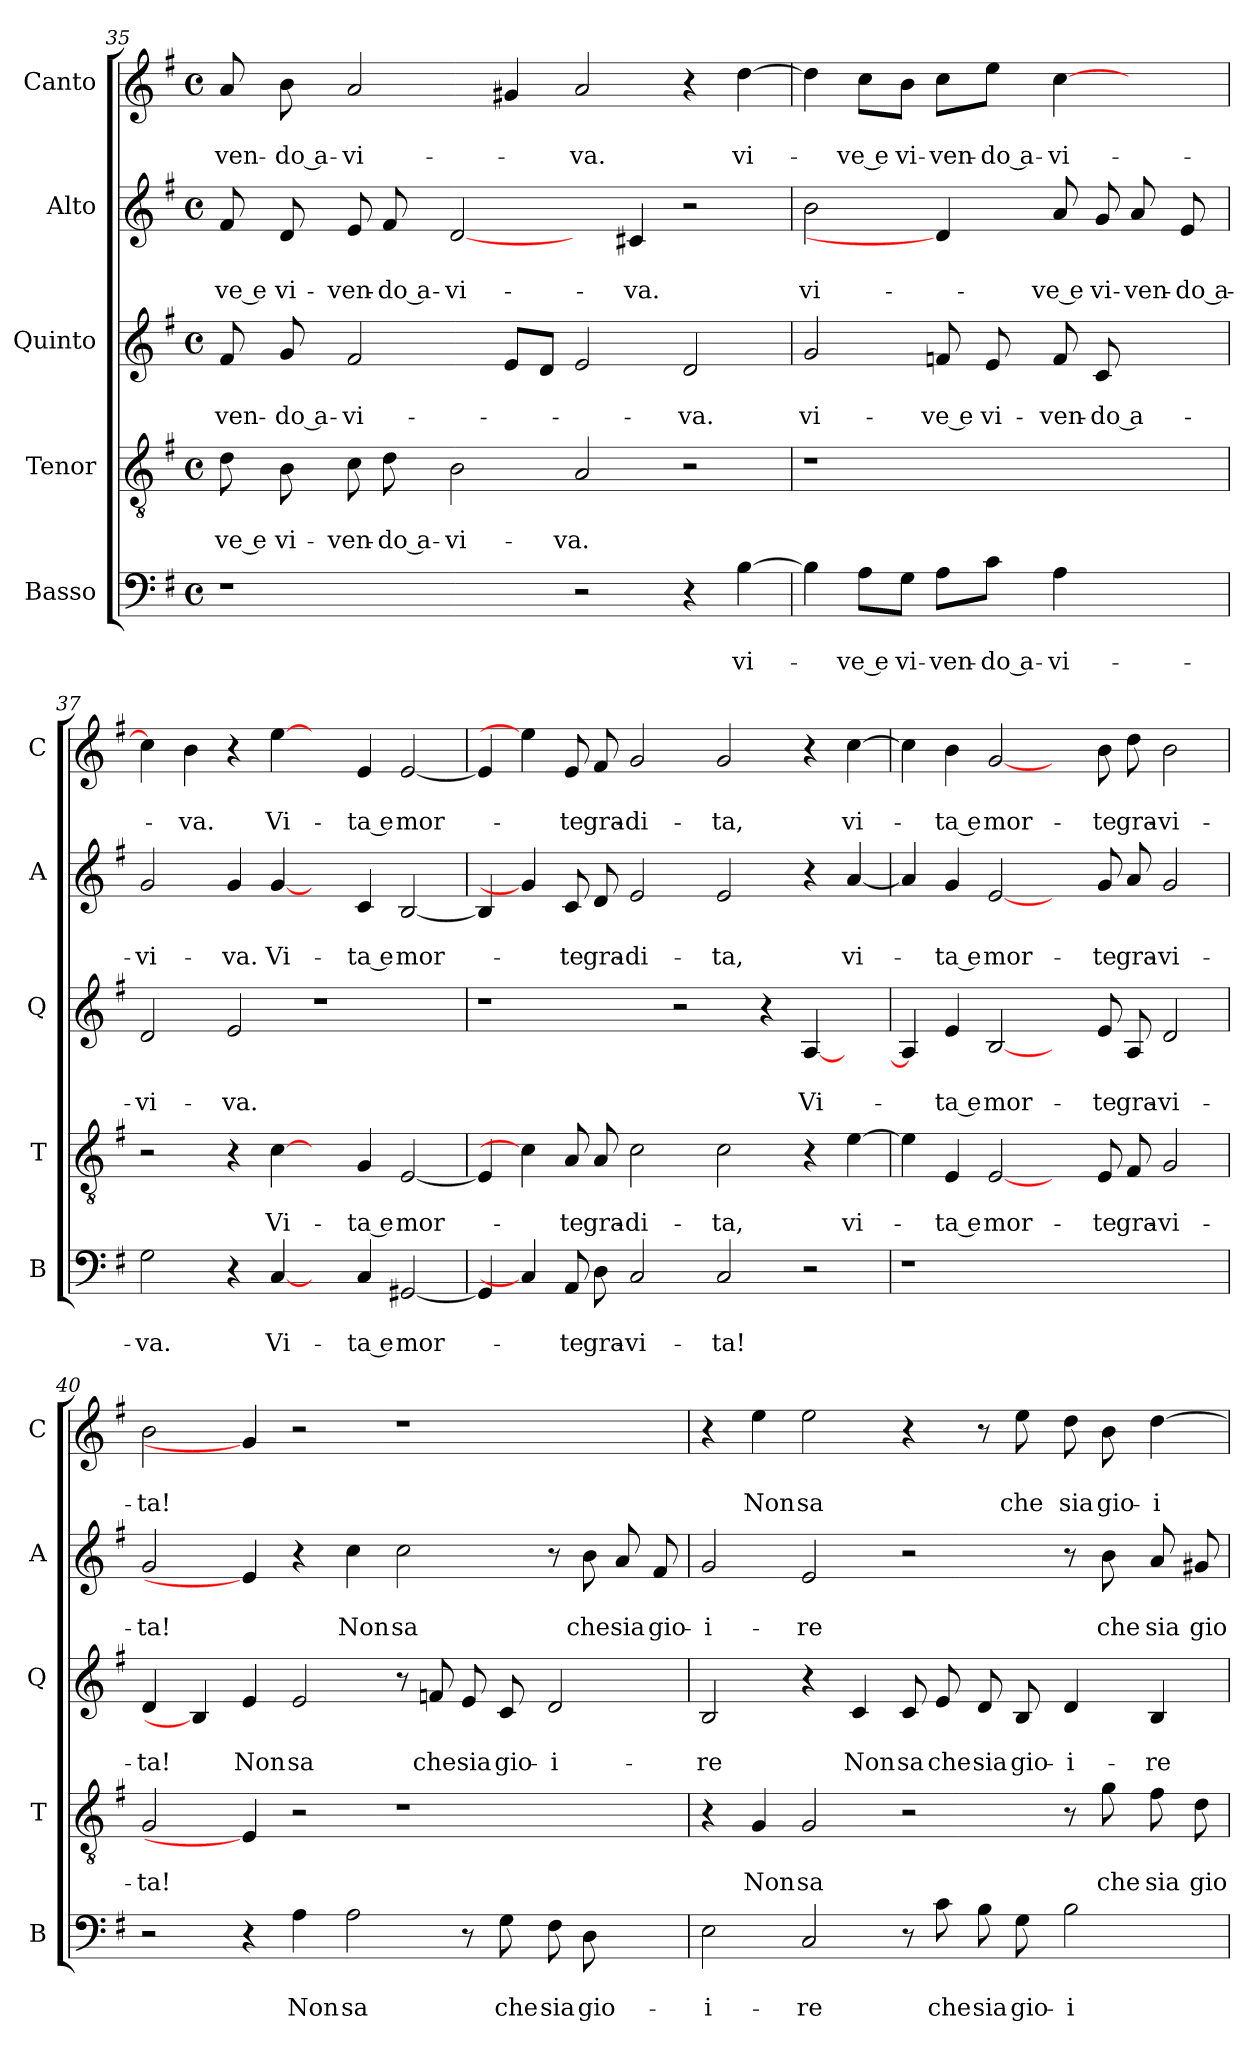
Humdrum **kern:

**kern	**text	**text	**kern	**text	**text	**kern	**text	**text	**kern	**text	**text	**kern	**text	**text
*part5	*part5	*part5	*part4	*part4	*part4	*part3	*part3	*part3	*part2	*part2	*part2	*part1	*part1	*part1
*staff5	*staff5	*staff5	*staff4	*staff4	*staff4	*staff3	*staff3	*staff3	*staff2	*staff2	*staff2	*staff1	*staff1	*staff1
*I"Basso	*	*	*I"Tenor	*	*	*I"Quinto	*	*	*I"Alto	*	*	*I"Canto	*	*
*I'B	*	*	*I'T	*	*	*I'Q	*	*	*I'A	*	*	*I'C	*	*
!!LO:LB:g=z
*clefF4	*	*	*clefGv2	*	*	*clefG2	*	*	*clefG2	*	*	*clefG2	*	*
*k[f#]	*	*	*k[f#]	*	*	*k[f#]	*	*	*k[f#]	*	*	*k[f#]	*	*
*G:	*	*	*G:	*	*	*G:	*	*	*G:	*	*	*G:	*	*
*M4/4	*	*	*M4/4	*	*	*M4/4	*	*	*M4/4	*	*	*M4/4	*	*
*met(c)	*	*	*met(c)	*	*	*met(c)	*	*	*met(c)	*	*	*met(c)	*	*
=35	=35	=35	=35	=35	=35	=35	=35	=35	=35	=35	=35	=35	=35	=35
!	!	!	!	!	!LO:LY:b	!	!	!LO:LY:b	!	!	!LO:LY:b	!	!	!LO:LY:b
1r	.	.	8d\	.	-ve e	8f#/	.	-ven-	8f#/	.	-ve e	8a/	.	-ven-
!	!	!	!	!	!LO:LY:b	!	!	!LO:LY:b	!	!	!LO:LY:b	!	!	!LO:LY:b
.	.	.	8B\	.	vi-	8g/	.	-do a-	8d/	.	vi-	8b\	.	-do a-
!	!	!	!	!	!LO:LY:b	!	!	!LO:LY:b	!	!	!LO:LY:b	!	!	!LO:LY:b
.	.	.	8c\	.	-ven-	2f#/	.	-vi-	8e/	.	-ven-	2a/	.	-vi-
!	!	!	!	!	!LO:LY:b	!	!	!	!	!	!LO:LY:b	!	!	!
.	.	.	8d\	.	-do a-	.	.	.	8f#/	.	-do a-	.	.	.
!	!	!	!	!	!LO:LY:b	!	!	!	!	!	!LO:LY:b	!	!	!
.	.	.	2B\	.	-vi-	.	.	.	[2d/	.	-vi-	.	.	.
.	.	.	.	.	.	8e/L	.	.	.	.	.	4g#X/	.	.
.	.	.	.	.	.	8d/J	.	.	.	.	.	.	.	.
!	!	!	!	!	!LO:LY:b	!	!	!	!	!	!	!	!	!LO:LY:b
2r	.	.	2A/	.	-va.	2e/	.	.	4ryy	.	.	2a/	.	-va.
!	!	!	!	!	!	!	!	!	!	!	!LO:LY:b	!	!	!
.	.	.	.	.	.	.	.	.	4c#X/	.	-va.	.	.	.
!	!	!	!	!	!	!	!	!LO:LY:b	!	!	!	!	!	!
4r	.	.	2r	.	.	2d/	.	-va.	2r	.	.	4r	.	.
!	!	!LO:LY:b	!	!	!	!	!	!	!	!	!	!	!	!LO:LY:b
[4B\	.	vi-	.	.	.	.	.	.	.	.	.	[4dd\	.	vi-
=36	=36	=36	=36	=36	=36	=36	=36	=36	=36	=36	=36	=36	=36	=36
!	!	!	!	!	!	!	!	!LO:LY:b	!	!	!LO:LY:b	!	!	!
4B\]	.	.	1r	.	.	2g/	.	vi-	2b\	.	vi-	4dd\]	.	.
!	!	!LO:LY:b	!	!	!	!	!	!	!	!	!	!	!	!LO:LY:b
8A\L	.	-ve e	.	.	.	.	.	.	.	.	.	8cc\L	.	-ve e
!	!	!LO:LY:b	!	!	!	!	!	!	!	!	!	!	!	!LO:LY:b
8G\J	.	vi-	.	.	.	.	.	.	.	.	.	8b\J	.	vi-
!	!	!LO:LY:b	!	!	!	!	!	!LO:LY:b	!	!	!	!	!	!LO:LY:b
8A\L	.	-ven-	.	.	.	8fn/	.	-ve e	4d/]	.	.	8cc\L	.	-ven-
!	!	!LO:LY:b	!	!	!	!	!	!LO:LY:b	!	!	!	!	!	!LO:LY:b
8c\J	.	-do a-	.	.	.	8e/	.	vi-	.	.	.	8ee\J	.	-do a-
!	!	!LO:LY:b	!	!	!	!	!	!LO:LY:b	!	!	!LO:LY:b	!	!	!LO:LY:b
4A\	.	-vi-	.	.	.	8f/	.	-ven-	8a/	.	-ve e	[4cc\	.	-vi-
!	!	!	!	!	!	!	!	!LO:LY:b	!	!	!LO:LY:b	!	!	!
.	.	.	.	.	.	8c/	.	-do a-	8g/	.	vi-	.	.	.
!	!	!	!	!	!	!	!	!	!	!	!LO:LY:b	!	!	!
4ryy	.	.	4ryy	.	.	4ryy	.	.	8a/	.	-ven-	4ryy	.	.
!	!	!	!	!	!	!	!	!	!	!	!LO:LY:b	!	!	!
.	.	.	.	.	.	.	.	.	8e/	.	-do a-	.	.	.
=37	=37	=37	=37	=37	=37	=37	=37	=37	=37	=37	=37	=37	=37	=37
!	!	!LO:LY:b	!	!	!	!	!	!LO:LY:b	!	!	!LO:LY:b	!	!	!
2G\	.	-va.	2r	.	.	2d/	.	-vi-	2g/	.	-vi-	4cc\]	.	.
!	!	!	!	!	!	!	!	!	!	!	!	!	!	!LO:LY:b
.	.	.	.	.	.	.	.	.	.	.	.	4b\	.	-va.
!	!	!	!	!	!	!	!	!LO:LY:b	!	!	!LO:LY:b	!	!	!
4r	.	.	4r	.	.	2e/	.	-va.	4g/	.	-va.	4r	.	.
!	!	!LO:LY:b	!	!	!LO:LY:b	!	!	!	!	!	!LO:LY:b	!	!	!LO:LY:b
[4C/	.	Vi-	[4c\	.	Vi-	.	.	.	[4g/	.	Vi-	[4ee\	.	Vi-
4ryy	.	.	4ryy	.	.	1r	.	.	4ryy	.	.	4ryy	.	.
!	!	!LO:LY:b	!	!	!LO:LY:b	!	!	!	!	!	!LO:LY:b	!	!	!LO:LY:b
4C/	.	-ta e	4G/	.	-ta e	.	.	.	4c/	.	-ta e	4e/	.	-ta e
!	!	!LO:LY:b	!	!	!LO:LY:b	!	!	!	!	!	!LO:LY:b	!	!	!LO:LY:b
[2GG#X/	.	mor-	[2E/	.	mor-	.	.	.	[2B/	.	mor-	[2e/	.	mor-
!!LO:LB:g=z
=38	=38	=38	=38	=38	=38	=38	=38	=38	=38	=38	=38	=38	=38	=38
4GG#/]	.	.	4E/]	.	.	1r	.	.	4B/]	.	.	4e/]	.	.
4C/]	.	.	4c\]	.	.	.	.	.	4g/]	.	.	4ee\]	.	.
!	!	!LO:LY:b	!	!	!LO:LY:b	!	!	!	!	!	!LO:LY:b	!	!	!LO:LY:b
8AA/	.	-te	8A/	.	-te	.	.	.	8c/	.	-te	8e/	.	-te
!	!	!LO:LY:b	!	!	!LO:LY:b	!	!	!	!	!	!LO:LY:b	!	!	!LO:LY:b
8D\	.	gra-	8A/	.	gra-	.	.	.	8d/	.	gra-	8f#/	.	gra-
!	!	!LO:LY:b	!	!	!LO:LY:b	!	!	!	!	!	!LO:LY:b	!	!	!LO:LY:b
2C/	.	-vi-	2c\	.	-di-	.	.	.	2e/	.	-di-	2g/	.	-di-
.	.	.	.	.	.	2r	.	.	.	.	.	.	.	.
!	!	!LO:LY:b	!	!	!LO:LY:b	!	!	!	!	!	!LO:LY:b	!	!	!LO:LY:b
2C/	.	-ta!	2c\	.	-ta,	.	.	.	2e/	.	-ta,	2g/	.	-ta,
.	.	.	.	.	.	4r	.	.	.	.	.	.	.	.
!	!	!	!	!	!	!	!	!LO:LY:b	!	!	!	!	!	!
2r	.	.	4r	.	.	[4A/	.	Vi-	4r	.	.	4r	.	.
!	!	!	!	!	!LO:LY:b	!	!	!	!	!	!LO:LY:b	!	!	!LO:LY:b
.	.	.	[4e\	.	vi-	4ryy	.	.	[4a/	.	vi-	[4cc\	.	vi-
=39	=39	=39	=39	=39	=39	=39	=39	=39	=39	=39	=39	=39	=39	=39
1r	.	.	4e\]	.	.	4A/]	.	.	4a/]	.	.	4cc\]	.	.
!	!	!	!	!	!LO:LY:b	!	!	!LO:LY:b	!	!	!LO:LY:b	!	!	!LO:LY:b
.	.	.	4E/	.	-ta e	4e/	.	-ta e	4g/	.	-ta e	4b\	.	-ta e
!	!	!	!	!	!LO:LY:b	!	!	!LO:LY:b	!	!	!LO:LY:b	!	!	!LO:LY:b
.	.	.	[2E/	.	mor-	[2B/	.	mor-	[2e/	.	mor-	[2g/	.	mor-
1ryy	.	.	4ryy	.	.	4ryy	.	.	4ryy	.	.	4ryy	.	.
!	!	!	!	!	!LO:LY:b	!	!	!LO:LY:b	!	!	!LO:LY:b	!	!	!LO:LY:b
.	.	.	8E/	.	-te	8e/	.	-te	8g/	.	-te	8b\	.	-te
!	!	!	!	!	!LO:LY:b	!	!	!LO:LY:b	!	!	!LO:LY:b	!	!	!LO:LY:b
.	.	.	8F#/	.	gra-	8A/	.	gra-	8a/	.	gra-	8dd\	.	gra-
!	!	!	!	!	!LO:LY:b	!	!	!LO:LY:b	!	!	!LO:LY:b	!	!	!LO:LY:b
.	.	.	2G/	.	-vi-	2d/	.	-vi-	2g/	.	-vi-	2b\	.	-vi-
=40	=40	=40	=40	=40	=40	=40	=40	=40	=40	=40	=40	=40	=40	=40
!	!	!	!	!	!LO:LY:b	!	!	!LO:LY:b	!	!	!LO:LY:b	!	!	!LO:LY:b
2r	.	.	2G/	.	-ta!	4d/	.	-ta!	2g/	.	-ta!	2b\	.	-ta!
.	.	.	.	.	.	4B/]	.	.	.	.	.	.	.	.
!	!	!	!	!	!	!	!	!LO:LY:b	!	!	!	!	!	!
4r	.	.	4E/]	.	.	4e/	.	Non	4e/]	.	.	4g/]	.	.
!	!	!LO:LY:b	!	!	!	!	!	!LO:LY:b	!	!	!	!	!	!
4A\	.	Non	2r	.	.	2e/	.	sa	4r	.	.	2r	.	.
!	!	!LO:LY:b	!	!	!	!	!	!	!	!	!LO:LY:b	!	!	!
2A\	.	sa	.	.	.	.	.	.	4cc\	.	Non	.	.	.
!	!	!	!	!	!	!	!	!	!	!	!LO:LY:b	!	!	!
.	.	.	1r	.	.	8r	.	.	2cc\	.	sa	1r	.	.
!	!	!	!	!	!	!	!	!LO:LY:b	!	!	!	!	!	!
.	.	.	.	.	.	8fn/	.	che	.	.	.	.	.	.
!	!	!	!	!	!	!	!	!LO:LY:b	!	!	!	!	!	!
8r	.	.	.	.	.	8e/	.	sia	.	.	.	.	.	.
!	!	!LO:LY:b	!	!	!	!	!	!LO:LY:b	!	!	!	!	!	!
8G\	.	che	.	.	.	8c/	.	gio-	.	.	.	.	.	.
!	!	!LO:LY:b	!	!	!	!	!	!LO:LY:b	!	!	!	!	!	!
8F#\	.	sia	.	.	.	2d/	.	-i-	8r	.	.	.	.	.
!	!	!LO:LY:b	!	!	!	!	!	!	!	!	!LO:LY:b	!	!	!
8D\	.	gio-	.	.	.	.	.	.	8b\	.	che	.	.	.
!	!	!	!	!	!	!	!	!	!	!	!LO:LY:b	!	!	!
4ryy	.	.	.	.	.	.	.	.	8a/	.	sia	.	.	.
!	!	!	!	!	!	!	!	!	!	!	!LO:LY:b	!	!	!
.	.	.	.	.	.	.	.	.	8f#/	.	gio-	.	.	.
!!LO:PB:g=z
=41	=41	=41	=41	=41	=41	=41	=41	=41	=41	=41	=41	=41	=41	=41
!	!	!LO:LY:b	!	!	!	!	!	!LO:LY:b	!	!	!LO:LY:b	!	!	!
2E\	.	-i-	4r	.	.	2B/	.	-re	2g/	.	-i-	4r	.	.
!	!	!	!	!	!LO:LY:b	!	!	!	!	!	!	!	!	!LO:LY:b
.	.	.	4G/	.	Non	.	.	.	.	.	.	4ee\	.	Non
!	!	!LO:LY:b	!	!	!LO:LY:b	!	!	!	!	!	!LO:LY:b	!	!	!LO:LY:b
2C/	.	-re	2G/	.	sa	4r	.	.	2e/	.	-re	2ee\	.	sa
!	!	!	!	!	!	!	!	!LO:LY:b	!	!	!	!	!	!
.	.	.	.	.	.	4c/	.	Non	.	.	.	.	.	.
!	!	!	!	!	!	!	!	!LO:LY:b	!	!	!	!	!	!
8r	.	.	2r	.	.	8c/	.	sa	2r	.	.	4r	.	.
!	!	!LO:LY:b	!	!	!	!	!	!LO:LY:b	!	!	!	!	!	!
8c\	.	che	.	.	.	8e/	.	che	.	.	.	.	.	.
!	!	!LO:LY:b	!	!	!	!	!	!LO:LY:b	!	!	!	!	!	!
8B\	.	sia	.	.	.	8d/	.	sia	.	.	.	8r	.	.
!	!	!LO:LY:b	!	!	!	!	!	!LO:LY:b	!	!	!	!	!	!LO:LY:b
8G\	.	gio-	.	.	.	8B/	.	gio-	.	.	.	8ee\	.	che
!	!	!LO:LY:b	!	!	!	!	!	!LO:LY:b	!	!	!	!	!	!LO:LY:b
2B\	.	-i-	8r	.	.	4d/	.	-i-	8r	.	.	8dd\	.	sia
!	!	!	!	!	!LO:LY:b	!	!	!	!	!	!LO:LY:b	!	!	!LO:LY:b
.	.	.	8g\	.	che	.	.	.	8b\	.	che	8b\	.	gio-
!	!	!	!	!	!LO:LY:b	!	!	!LO:LY:b	!	!	!LO:LY:b	!	!	!LO:LY:b
.	.	.	8f#\	.	sia	4B/	.	-re	8a/	.	sia	[4dd\	.	-i-
!	!	!	!	!	!LO:LY:b	!	!	!	!	!	!LO:LY:b	!	!	!
.	.	.	8d\	.	gio-	.	.	.	8g#X/	.	gio-	.	.	.
=	=	=	=	=	=	=	=	=	=	=	=	=	=	=
*-	*-	*-	*-	*-	*-	*-	*-	*-	*-	*-	*-	*-	*-	*-
